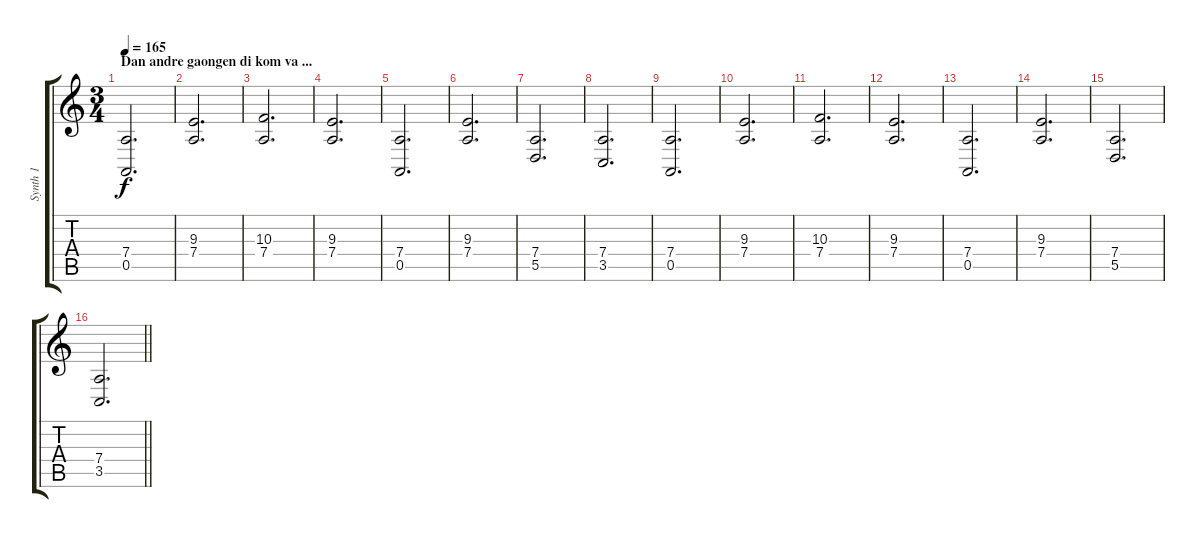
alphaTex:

\track ("Synth 1" "Synth 1") {instrument stringensemble2}
\staff {score tabs}
\tuning (E4 B3 G3 D3 A2 E2) {hide}
\ts (3 4)
\section ("" "Dan andre gaongen di kom va ...")
\tempo 165
\clef g2
\ks c
(7.4 0.5).2{d dy f} |
(9.3 7.4).2{d} |
(10.3 7.4).2{d} |
(9.3 7.4).2{d} |
(7.4 0.5).2{d} |
(9.3 7.4).2{d} |
(7.4 5.5).2{d} |
(7.4 3.5).2{d} |
(7.4 0.5).2{d} |
(9.3 7.4).2{d} |
(10.3 7.4).2{d} |
(9.3 7.4).2{d} |
(7.4 0.5).2{d} |
(9.3 7.4).2{d} |
(7.4 5.5).2{d} |
\barLineRight lightlight
(7.4 3.5).2{d}
